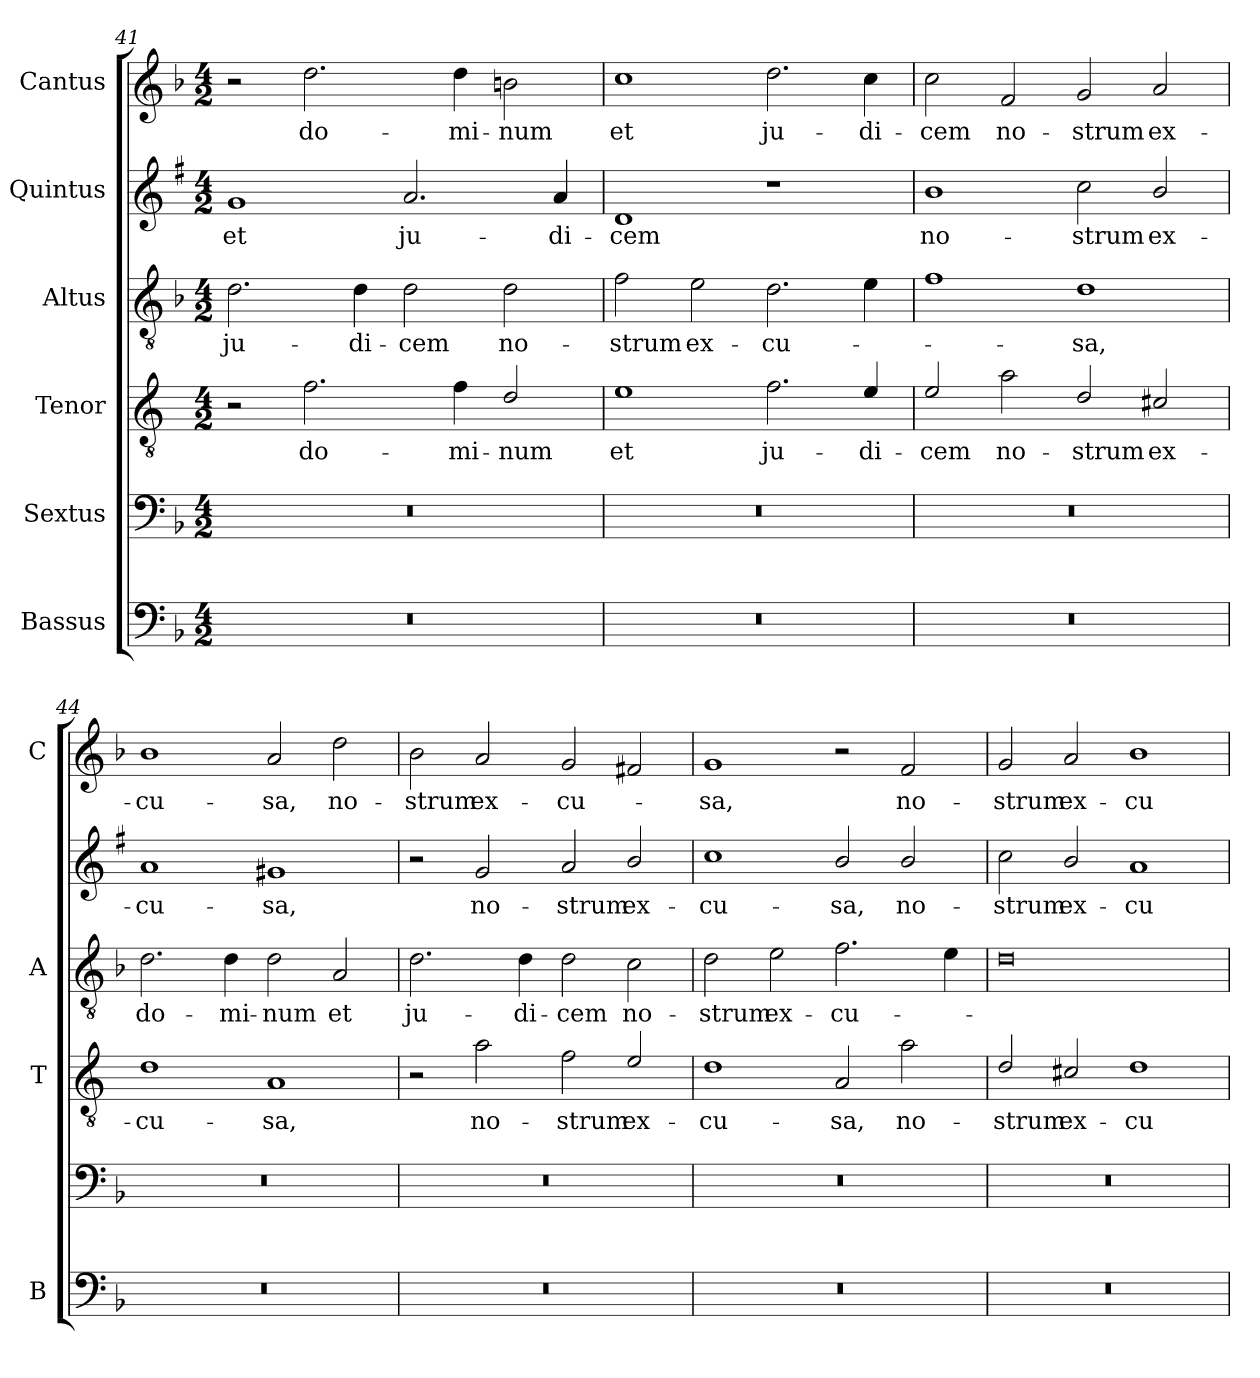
**kern	**kern	**kern	**text	**kern	**text	**kern	**text	**kern	**text
*part6	*part5	*part4	*part4	*part3	*part3	*part2	*part2	*part1	*part1
*staff6	*staff5	*staff4	*staff4	*staff3	*staff3	*staff2	*staff2	*staff1	*staff1
*I"Bassus	*I"Sextus	*I"Tenor	*	*I"Altus	*	*I"Quintus	*	*I"Cantus	*
*I'B	*	*I'T	*	*I'A	*	*	*	*I'C	*
*clefF4	*clefF4	*clefGv2	*	*clefGv2	*	*clefG2	*	*clefG2	*
*	*	*ITrd4c7	*	*	*	*ITrd1c2	*	*	*
*k[b-]	*k[b-]	*k[b-]	*	*k[b-]	*	*k[b-]	*	*k[b-]	*
*F:	*F:	*F:	*	*F:	*	*F:	*	*F:	*
*M4/2	*M4/2	*M4/2	*	*M4/2	*	*M4/2	*	*M4/2	*
=41	=41	=41	=41	=41	=41	=41	=41	=41	=41
!	!	!	!	!	!LO:LY:b	!	!LO:LY:b	!	!
0r	0r	2r	.	2.d\	ju-	1f	et	2r	.
!	!	!	!LO:LY:b	!	!	!	!	!	!LO:LY:b
.	.	2.B-\	do-	.	.	.	.	2.dd\	do-
!	!	!	!	!	!LO:LY:b	!	!	!	!
.	.	.	.	4d\	-di-	.	.	.	.
!	!	!	!	!	!LO:LY:b	!	!LO:LY:b	!	!
.	.	.	.	2d\	-cem	2.g/	ju-	.	.
!	!	!	!LO:LY:b	!	!	!	!	!	!LO:LY:b
.	.	4B-\	-mi-	.	.	.	.	4dd\	-mi-
!	!	!	!LO:LY:b	!	!LO:LY:b	!	!	!	!LO:LY:b
.	.	2G/	-num	2d\	no-	.	.	2bn\	-num
!	!	!	!	!	!	!	!LO:LY:b	!	!
.	.	.	.	.	.	4g/	-di-	.	.
!!LO:LB:g=z
=42	=42	=42	=42	=42	=42	=42	=42	=42	=42
!	!	!	!LO:LY:b	!	!LO:LY:b	!	!LO:LY:b	!	!LO:LY:b
0r	0r	1A	et	2f\	-strum	1c	-cem	1cc	et
!	!	!	!	!	!LO:LY:b	!	!	!	!
.	.	.	.	2e\	ex-	.	.	.	.
!	!	!	!LO:LY:b	!	!LO:LY:b	!	!	!	!LO:LY:b
.	.	2.B-\	ju-	2.d\	-cu-	1r	.	2.dd\	ju-
!	!	!	!LO:LY:b	!	!	!	!	!	!LO:LY:b
.	.	4A/	-di-	4e\	.	.	.	4cc\	-di-
=43	=43	=43	=43	=43	=43	=43	=43	=43	=43
!	!	!	!LO:LY:b	!	!	!	!LO:LY:b	!	!LO:LY:b
0r	0r	2A/	-cem	1f	.	1a	no-	2cc\	-cem
!	!	!	!LO:LY:b	!	!	!	!	!	!LO:LY:b
.	.	2d\	no-	.	.	.	.	2f/	no-
!	!	!	!LO:LY:b	!	!LO:LY:b	!	!LO:LY:b	!	!LO:LY:b
.	.	2G/	-strum	1d	-sa,	2b-\	-strum	2g/	-strum
!	!	!	!LO:LY:b	!	!	!	!LO:LY:b	!	!LO:LY:b
.	.	2F#X/	ex-	.	.	2a/	ex-	2a/	ex-
=44	=44	=44	=44	=44	=44	=44	=44	=44	=44
!	!	!	!LO:LY:b	!	!LO:LY:b	!	!LO:LY:b	!	!LO:LY:b
0r	0r	1G	-cu-	2.d\	do-	1g	-cu-	1b-	-cu-
!	!	!	!	!	!LO:LY:b	!	!	!	!
.	.	.	.	4d\	-mi-	.	.	.	.
!	!	!	!LO:LY:b	!	!LO:LY:b	!	!LO:LY:b	!	!LO:LY:b
.	.	1D	-sa,	2d\	-num	1f#X	-sa,	2a/	-sa,
!	!	!	!	!	!LO:LY:b	!	!	!	!LO:LY:b
.	.	.	.	2A/	et	.	.	2dd\	no-
=45	=45	=45	=45	=45	=45	=45	=45	=45	=45
!	!	!	!	!	!LO:LY:b	!	!	!	!LO:LY:b
0r	0r	2r	.	2.d\	ju-	2r	.	2b-\	-strum
!	!	!	!LO:LY:b	!	!	!	!LO:LY:b	!	!LO:LY:b
.	.	2d\	no-	.	.	2f/	no-	2a/	ex-
!	!	!	!	!	!LO:LY:b	!	!	!	!
.	.	.	.	4d\	-di-	.	.	.	.
!	!	!	!LO:LY:b	!	!LO:LY:b	!	!LO:LY:b	!	!LO:LY:b
.	.	2B-\	-strum	2d\	-cem	2g/	-strum	2g/	-cu-
!	!	!	!LO:LY:b	!	!LO:LY:b	!	!LO:LY:b	!	!
.	.	2A/	ex-	2c\	no-	2a/	ex-	2f#X/	.
=46	=46	=46	=46	=46	=46	=46	=46	=46	=46
!	!	!	!LO:LY:b	!	!LO:LY:b	!	!LO:LY:b	!	!LO:LY:b
0r	0r	1G	-cu-	2d\	-strum	1b-	-cu-	1g	-sa,
!	!	!	!	!	!LO:LY:b	!	!	!	!
.	.	.	.	2e\	ex-	.	.	.	.
!	!	!	!LO:LY:b	!	!LO:LY:b	!	!LO:LY:b	!	!
.	.	2D/	-sa,	2.f\	-cu-	2a/	-sa,	2r	.
!	!	!	!LO:LY:b	!	!	!	!LO:LY:b	!	!LO:LY:b
.	.	2d\	no-	.	.	2a/	no-	2f/	no-
.	.	.	.	4e\	.	.	.	.	.
=47	=47	=47	=47	=47	=47	=47	=47	=47	=47
!	!	!	!LO:LY:b	!	!	!	!LO:LY:b	!	!LO:LY:b
0r	0r	2G/	-strum	0d	.	2b-\	-strum	2g/	-strum
!	!	!	!LO:LY:b	!	!	!	!LO:LY:b	!	!LO:LY:b
.	.	2F#X/	ex-	.	.	2a/	ex-	2a/	ex-
!	!	!	!LO:LY:b	!	!	!	!LO:LY:b	!	!LO:LY:b
.	.	1G	-cu-	.	.	1g	-cu-	1b-	-cu-
=	=	=	=	=	=	=	=	=	=
*-	*-	*-	*-	*-	*-	*-	*-	*-	*-
